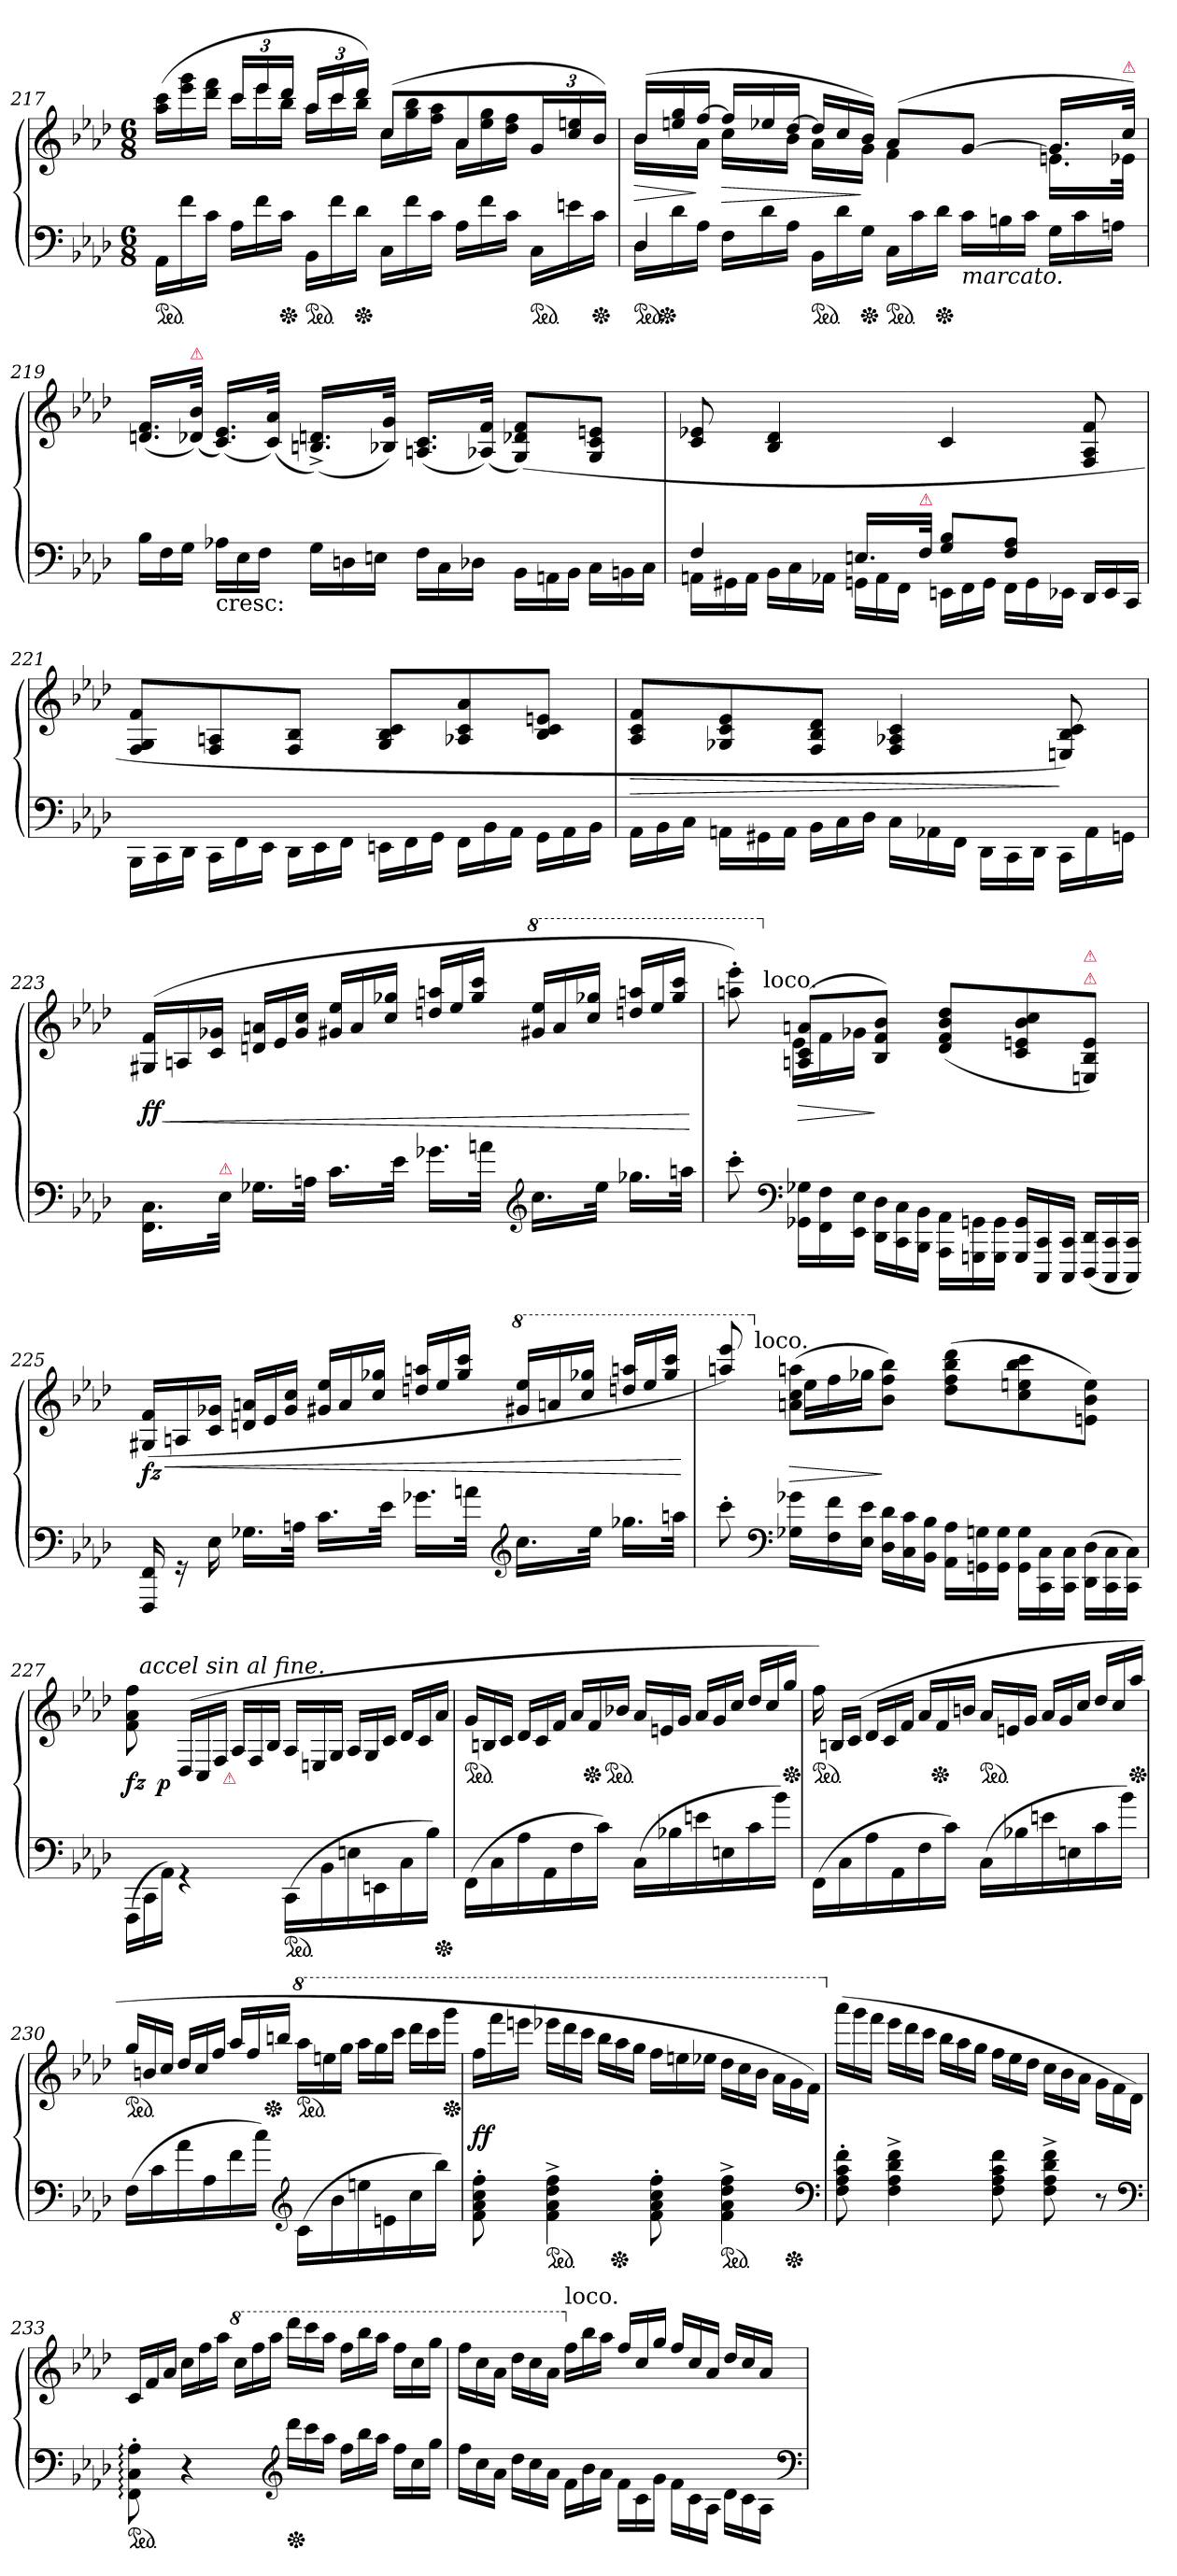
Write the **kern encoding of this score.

**kern	**kern	**dynam
*part1	*part1	*part1
*staff2	*staff1	*staff1/2
*clefF4	*clefG2	*
*k[b-e-a-d-]	*k[b-e-a-d-]	*
*f:	*f:	*
*M6/8	*M6/8	*
=217	=217	=217
*	*^	*
*Xtuplet	*	*Xtuplet	*
*ped	*	*	*
24AA-LL	8ryy	(>24aa- 24cccLL	.
24f	.	24eee- 24ggg	.
24cJJ	.	24ddd- 24fffJJ	.
24A-LL	24cccLL	24cccLL	.
24f	24eee-	24eee-	.
*Xped	*	*	*
24cJJ	24ddd-JJ	24bb-JJ	.
*ped	*	*	*
24BB-LL	24aa-LL	24aa-LL	.
24f	24ccc	24ccc	.
*Xped	*	*	*
24d-JJ	24ddd-JJ)	24bb-JJ	.
24CLL	(>8ccL	24ccLL	.
24f	.	24gg 24bb-	.
24cJJ	.	24ff 24aa-JJ	.
24A-LL	8a-	24a-LL	.
24f	.	24ee- 24gg	.
24cJJ	.	24dd- 24ffJJ	.
*ped	*	*	*
24CLL	24gL	8ryy	.
24en	24cc 24een	.	.
*Xped	*	*	*
24cJJ	24b-JJ)	.	.
=218	=218	=218	=218
*^	*	*	*
*ped	*	*	*	*
4D-	24D-LL	(>24b-LL	24b-LL	>
*Xped	*	*	*	*
.	24d-	24een 24gg	24ryy	.
.	24A-JJ	[24ffJJ	24a-JJ	]
.	24FLL	24ffLL]	24ccLL	>
.	24d-	24ee-X	24ryy	.
.	24A-JJ	[24dd-JJ	24b-JJ	.
*ped	*	*	*	*
8ryy	24BB-LL	24dd-LL]	24a-LL	.
.	24d-	24cc	24ryy	.
*Xped	*	*	*	*
.	24GJJ	24b-JJ)	24gJJ	]
*ped	*	*	*	*
4.ryy	24CLL	(>8a-L	4f	.
.	24c	.	.	.
*Xped	*	*	*	*
.	24d-JJ	.	.	.
!	!LO:TX:b:i:t=marcato.	!	!	!
.	24cLL	[8gJ	.	.
.	24Bn	.	.	.
.	24cJJ	.	.	.
.	24GLL	16.gLL]	16.enLL	.
.	24c	.	.	.
.	24AnJJ	.	.	.
!	!	!LO:TX:a:color=crimson:t=⚠	!	!
.	.	32ccJJk)	32e-XJJk	.
*v	*v	*	*	*
*	*v	*v	*
=219	=219	=219
24B-LL	(>16.dn 16.fLL	.
24F	.	.
24GJJ	.	.
!	!LO:TX:a:color=crimson:t=⚠	!
.	(<32d-X 32b-JJk)	.
!LO:TX:b:t=cresc&colon;	!	!
24A-XLL	(>16.c 16.e-LL)	.
24E-	.	.
24FJJ	.	.
.	(<32c 32a-JJk)	.
24GLL	(>16.Bn^ 16.dn^LL)	.
24Dn	.	.
24EnJJ	.	.
.	32B-X 32gJJk)	.
24F\LL	(>16.An/ 16.c/LL	.
24C\	.	.
24D-X\JJ	.	.
.	(>32A-X 32fJJk)	.
24BB-\LL	(>8G/ 8d-X/ 8f/L)	.
24AAn\	.	.
24BB-\JJ	.	.
24C\LL	8G/ 8c/ 8en/J	.
24BBn\	.	.
24C\JJ	.	.
=220	=220	=220
*^	*	*
4F	24AAnLL	8c 8e-X	.
.	24GG#X	.	.
.	24AAJJ	.	.
.	24BB-LL	4B- 4d-	.
.	24C	.	.
.	24AA-XJJ	.	.
16.EnLL	24GGnLL	.	.
.	24AA-	.	.
.	24FFJJ	.	.
!LO:TX:a:color=crimson:t=⚠	!	!	!
32FJJk	.	.	.
8G 8B-L	24EEnLL	4c	.
.	24FF	.	.
.	24GGJJ	.	.
8F 8A-J	24FFLL	.	.
.	24GG	.	.
.	24EE-XJJ	.	.
8ryy	24DD-LL	8F/ 8A-/ 8f/	.
.	24EE-	.	.
.	24CCJJ	.	.
*v	*v	*	*
=221	=221	=221
24BBB-\LL	8F/ 8G/ 8f/L	.
24CC\	.	.
24DD-\JJ	.	.
24CC\LL	8F/ 8An/	.
24FF\	.	.
24EE-\JJ	.	.
24DD-\LL	8F/ 8B-/J	.
24EE-\	.	.
24FF\JJ	.	.
24EEn\LL	8G/ 8B-/ 8c/L	.
24FF\	.	.
24GG\JJ	.	.
24FF\LL	8A-X/ 8c/ 8a-/	.
24BB-\	.	.
24AA-\JJ	.	.
24GG\LL	8B- 8c 8enJ	.
24AA-\	.	.
24BB-\JJ	.	.
=222	=222	=222
24AA-\LL	8A-/ 8c/ 8f/L	>
24BB-\	.	.
24C\JJ	.	.
24AAn\LL	8G-X 8c 8e-	.
24GG#X\	.	.
24AA\JJ	.	.
24BB-\LL	8F/ 8B-/ 8d-/J	.
24C\	.	.
24D-\JJ	.	.
24C\LL	4F/ 4A-X/ 4c/	.
24AA-X\	.	.
24FF\JJ	.	.
24DD-\LL	.	.
24CC\	.	.
24DD-\JJ	.	.
24CC\LL	8En/ 8B-/ 8c/)	]
24AA-\	.	.
24GGn\JJ	.	.
=223	=223	=223
16.FF\ 16.C\LL	(>24G#X 24fLL	ff
.	24An/	<
.	24c 24g-XJJ	.
!LO:TX:a:color=crimson:t=⚠	!	!
32E-\JJk	.	.
16.G-XLL	24dn 24anLL	.
.	24e-	.
.	24g- 24ccJJ	.
32AnJJk	.	.
16.c\LL	24g#X/ 24ee-/LL	.
.	24a/	.
.	24cc/ 24gg-X/JJ	.
32e-\JJk	.	.
16.g-X\LL	24ddn/ 24aan/LL	.
.	24ee-/	.
.	24gg-/ 24ccc/JJ	.
32anJJk	.	.
*clefG2	*	*
*	*8va	*
16.ccLL	24gg#X/ 24eee-/LL	.
.	24aa/	.
.	24ccc/ 24ggg-X/JJ	.
32ee-JJk	.	.
16.gg-XLL	24dddn/ 24aaan/LL	.
.	24eee-/	.
.	24ggg-/ 24cccc/JJ	.
32aanJJk	.	.
.	.	[
=224	=224	=224
*	*^	*
*	*	*^	*
8ccc'>	8aaan'< 8eeee-'<)	8ryy	16ryy	.
*clefF4	*	*	*	*
!	!	!	!LO:TX:a:t=loco.	!
.	.	.	2ryy	.
*	*X8va	*	*	*
24GG-X\ 24G-X\LL	(>8An 8c 8anL	24e-LL	.	>
24FF\ 24F\	.	24f	.	.
24EE-\ 24E-\JJ	.	24g-XJJ	.	.
24DD-\ 24D-\LL	8B- 8f 8b-J)	8ryy	.	]
24CC\ 24C\	.	.	.	.
24BBB-\ 24BB-\JJ	.	.	.	.
24AAA-\ 24AA-\LL	(>8d- 8f 8b- 8dd-L	4.ryy	.	.
24GGGn\ 24GGn\	.	.	.	.
24GGG\ 24GG\JJ	.	.	.	.
24GGG 24GGLL	8c 8en 8b- 8cc	.	.	.
24CCC 24CC	.	.	.	.
.	.	.	8.ryy	.
24CCC 24CCJJ	.	.	.	.
!	!LO:TX:a:color=crimson:t=⚠	!	!	!
!	!LO:TX:a:color=crimson:t=⚠	!	!	!
(<24DDD-/ 24DD-/LL	8En/ 8B-/ 8e/J)	.	.	.
24CCC/ 24CC/	.	.	.	.
24CCC/ 24CC/JJ)	.	.	.	.
*	*v	*v	*v	*
=225	=225	=225
24FFF 24FF	(>24G#X 24fLL	< fz
24rGG	24An/	.
24E-	24c 24g-XJJ	.
16.G-XLL	24dn 24anLL	.
.	24e-	.
.	24g- 24ccJJ	.
32AnJJk	.	.
16.c\LL	24g#X/ 24ee-/LL	.
.	24a/	.
.	24cc/ 24gg-X/JJ	.
32e-\JJk	.	.
16.g-XLL	24ddn/ 24aan/LL	.
.	24ee-/	.
.	24gg-/ 24ccc/JJ	.
32anJJk	.	.
*clefG2	*	*
*	*8va	*
16.ccLL	24gg#X/ 24eee-/LL	.
.	24aan/	.
.	24ccc/ 24ggg-X/JJ	.
32ee-JJk	.	.
16.gg-XLL	24dddn/ 24aaan/LL	.
.	24eee-/	.
.	24ggg-/ 24cccc/JJ	.
32aanJJk	.	.
.	.	[
=226	=226	=226
*	*^	*
*	*	*^	*
8ccc'>	8aaan/ 8eeee-/)	8ryy	16ryy	.
*clefF4	*	*	*	*
!	!	!	!LO:TX:a:t=loco.	!
.	.	.	2ryy	.
*	*X8va	*	*	*
24G-X 24g-XLL	(>8an\ 8cc\ 8aan\L	24ee-LL	.	>
24F 24f	.	24ff	.	.
24E- 24e-JJ	.	24gg-XJJ	.	.
24D- 24d-LL	8b-\ 8ff\ 8bb-\J)	8ryy	.	]
24C 24c	.	.	.	.
24BB- 24B-JJ	.	.	.	.
24AA-\ 24A-\LL	(>8dd- 8ff 8bb- 8ddd-L	4.ryy	.	.
24GGn\ 24Gn\	.	.	.	.
24GG\ 24G\JJ	.	.	.	.
24GG\ 24G\LL	8cc 8een 8bb- 8ccc	.	.	.
24CC\ 24C\	.	.	.	.
.	.	.	8.ryy	.
24CC\ 24C\JJ	.	.	.	.
(>24DD-\ 24D-\LL	8en 8b- 8eeJ)	.	.	.
24CC\ 24C\	.	.	.	.
24CC\ 24C\JJ)	.	.	.	.
=227	=227	=227	=227	=227
*	*	*	*^	*
(>24FFF\LL	8f 8a- 8ff	12ryy	24ryy	6ryy	fz
!	!	!	!LO:TX:a:i:t=accel sin al fine.	!	!
24CC\	.	.	3%2ryy	.	.
24AA-\JJ)	.	3%2ryy	.	.	p
4rGG	(>24D-/LL	.	.	.	.
.	24C/	.	.	24.ryy	.
.	24F/JJ	.	.	.	.
!	!	!	!	!LO:TX:b:color=crimson:t=⚠	!
.	.	.	.	3ryy	.
.	24A-/LL	.	.	.	.
.	24F/	.	.	.	.
.	24B-/JJ	.	.	.	.
!LO:TX:a:color=crimson:t=⚠	!	!	!	!	!
*ped	*	*	*	*	*
(<16CC\LL	24A-/LL	.	.	.	.
.	24En/	.	.	.	.
16BB-\	.	.	.	.	.
.	24G/JJ	.	.	.	.
16En\	24A-/LL	.	.	.	.
.	24G/	.	.	.	.
16EEn\	.	.	.	6ryy	.
.	24c/JJ	.	.	.	.
16C	24d-LL	.	.	.	.
.	24c	.	.	.	.
16B-JJ)	.	.	.	.	.
*Xped	*	*	*	*	*
.	24a-JJ	.	24ryy	.	.
.	.	.	.	48ryy	.
*	*v	*v	*v	*v	*
=228	=228	=228
*	*ped	*
(>16FFLL	24gLL	.
.	24Bn	.
16C	.	.
.	24cJJ	.
16A-	24d-LL	.
.	24c	.
16AA-	.	.
.	24fJJ	.
16F	24a-LL	.
*	*Xped	*
.	24f	.
16cJJ)	.	.
*	*ped	*
.	24b-XJJ	.
(>16CLL	24a-LL	.
.	24en	.
16B-X	.	.
.	24gJJ	.
16en	24a-LL	.
.	24g	.
16En	.	.
.	24ccJJ	.
16c	24dd-/LL	.
.	24cc/	.
16b-JJ)	.	.
*	*Xped	*
.	24gg/JJ	.
=229	=229	=229
*	*ped	*
(>16FFLL	24ff)	.
.	24BnLL	.
16C	.	.
.	(>24cJJ	.
16A-	24d-LL	.
.	24c	.
16AA-	.	.
.	24fJJ	.
16F	24a-LL	.
*	*Xped	*
.	24f	.
16cJJ)	.	.
.	24bnJJ	.
*	*ped	*
(>16CLL	24a-LL	.
.	24en	.
16B-X	.	.
.	24gJJ	.
16en	24a-LL	.
.	24g	.
16En	.	.
.	24ccJJ	.
16c	24dd-/LL	.
.	24cc/	.
16b-\JJ)	.	.
*	*Xped	*
.	24aa-/JJ	.
=230	=230	=230
*	*ped	*
(<16FLL	24gg/LL	.
.	24bn/	.
16c	.	.
.	24cc/JJ	.
16a-\	24dd-/LL	.
.	24cc/	.
16A-	.	.
.	24ffJJ	.
16f\	24aa-/LL	.
.	24ff/	.
16cc\JJ)	.	.
*	*Xped	*
.	24bbn/JJ	.
*clefG2	*	*
*	*8va	*
*	*ped	*
(>16cLL	24aaa-LL	.
.	24eeen	.
16b-	.	.
.	24gggJJ	.
16een	24aaa-LL	.
.	24ggg	.
16en	.	.
.	24ccccJJ	.
16cc	24dddd-LL	.
.	24cccc	.
16bb-JJ)	.	.
*	*Xped	*
.	24ggggJJ	.
=231	=231	=231
8f'> 8a-'> 8cc'> 8ff'>	24fffLL	ff
.	24ffff	.
.	24eeeenJJ	.
*ped	*	*
4f^> 4a-^> 4dd-^> 4ff^>	24eeee-XLL	.
.	24dddd-	.
.	24ccccJJ	.
.	24bbb-LL	.
*Xped	*	*
.	24aaa-	.
.	24gggJJ	.
8f'> 8a-'> 8cc'> 8ff'>	24fffLL	.
.	24eeen	.
.	24eee-XJJ	.
*ped	*	*
4f^> 4a-^> 4dd-^> 4ff^>	24ddd-LL	.
.	24ccc	.
.	24bb-JJ	.
.	24aa-\LL	.
*Xped	*	*
.	24gg\	.
.	24ff\JJ)	.
*clefF4	*	*
=232	=232	=232
*	*X8va	*
8F'> 8A-'> 8c'> 8f'>	(>24aaa-LL	.
.	24ggg	.
.	24fffJJ	.
4F^> 4A-^> 4d-^> 4f^>	24eee-LL	.
.	24ddd-	.
.	24cccJJ	.
.	24bb-LL	.
.	24aa-	.
.	24ggJJ	.
8F 8A- 8c 8f	24ffLL	.
.	24ee-	.
.	24dd-JJ	.
8F^> 8A-^> 8d-^> 8f^>	24ccLL	.
.	24b-	.
.	24a-JJ	.
8r	24g\LL	.
.	24f\	.
.	24d-\JJ)	.
*clefF4	*	*
=233	=233	=233
*ped	*	*
8FF:'\ 8C:'\ 8A-:'\	24cLL	.
.	24f	.
.	24a-JJ	.
4r	24ccLL	.
.	24ff	.
.	24aa-JJ	.
*	*8va	*
.	24cccLL	.
.	24fff	.
.	24aaa-JJ	.
*clefG2	*	*
*Xped	*	*
24ddd-LL	24dddd-LL	.
24ccc	24cccc	.
24aa-JJ	24aaa-JJ	.
24ffLL	24fffLL	.
24bb-	24bbb-	.
24aa-JJ	24aaa-JJ	.
24ffLL	24fffLL	.
24cc	24ccc	.
24ggJJ	24gggJJ	.
=234	=234	=234
24ffLL	24fffLL	.
24cc	24ccc	.
24a-JJ	24aa-JJ	.
24dd-LL	24ddd-LL	.
24cc	24ccc	.
24a-JJ	24aa-JJ	.
*	*X8va	*
!	!LO:TX:a:t=loco.	!
24f\LL	24ffLL	.
24b-\	24bb-	.
24a-\JJ	24aa-JJ	.
24f\LL	24ff/LL	.
24c\	24cc/	.
24g\JJ	24gg/JJ	.
24f\LL	24ff/LL	.
24c\	24cc/	.
24A-\JJ	24a-/JJ	.
24d-\LL	24dd-/LL	.
24c\	24cc/	.
24A-\JJ	24a-/JJ	.
*clefF4	*	*
=	=	=
*-	*-	*-
